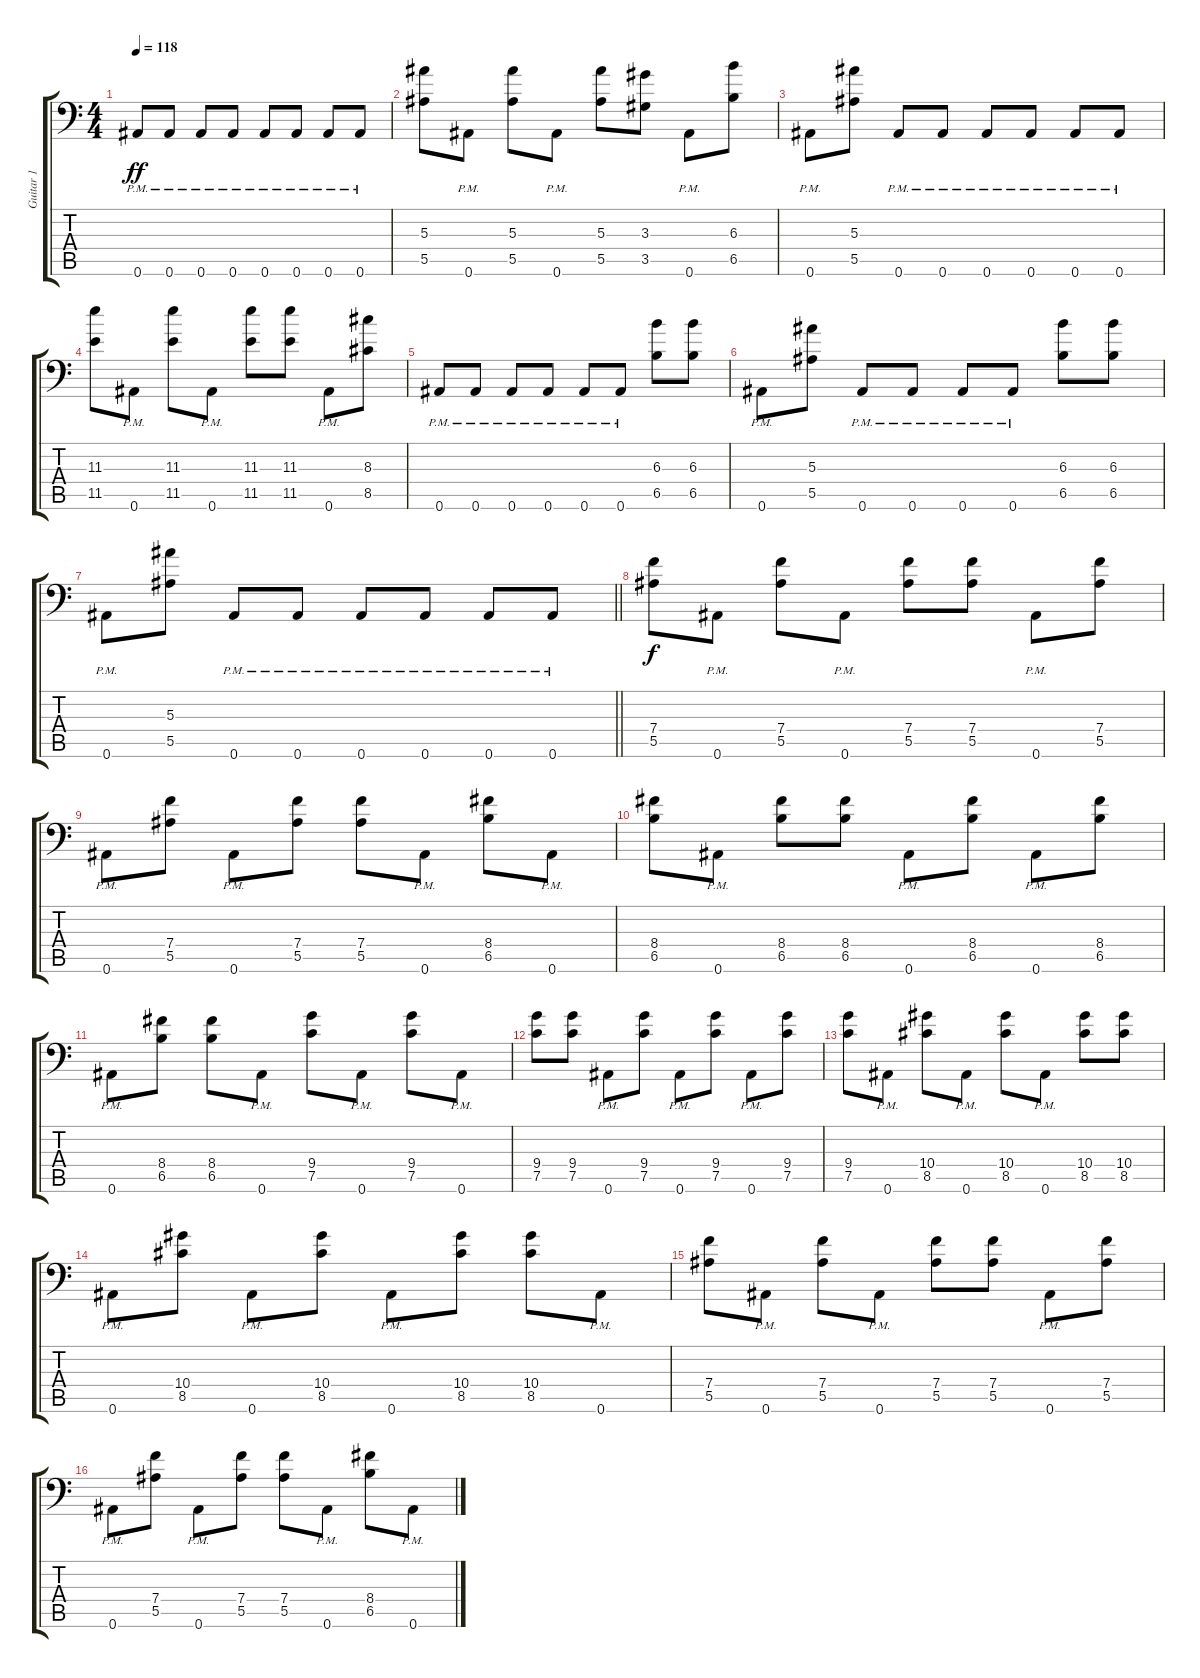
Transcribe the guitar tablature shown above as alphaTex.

\track ("Guitar 1" "Guitar 1") {instrument electricguitarjazz}
\staff {score tabs}
\tuning (D4 Bb3 F3 Bb2 F2 Bb1) {hide}
\ts (4 4)
\tempo 118
\clef f4
\ks c
0.6{pm}.8{dy ff} 0.6{pm}.8 0.6{pm}.8 0.6{pm}.8 0.6{pm}.8 0.6{pm}.8 0.6{pm}.8 0.6{pm}.8 |
(5.3 5.5).8 0.6{pm}.8 (5.3 5.5).8 0.6{pm}.8 (5.3 5.5).8 (3.3 3.5).8 0.6{pm}.8 (6.3 6.5).8 |
0.6{pm}.8 (5.3 5.5).8 0.6{pm}.8 0.6{pm}.8 0.6{pm}.8 0.6{pm}.8 0.6{pm}.8 0.6{pm}.8 |
(11.3 11.5).8 0.6{pm}.8 (11.3 11.5).8 0.6{pm}.8 (11.3 11.5).8 (11.3 11.5).8 0.6{pm}.8 (8.3 8.5).8 |
0.6{pm}.8 0.6{pm}.8 0.6{pm}.8 0.6{pm}.8 0.6{pm}.8 0.6{pm}.8 (6.3 6.5).8 (6.3 6.5).8 |
0.6{pm}.8 (5.3 5.5).8 0.6{pm}.8 0.6{pm}.8 0.6{pm}.8 0.6{pm}.8 (6.3 6.5).8 (6.3 6.5).8 |
\barLineRight lightlight
0.6{pm}.8 (5.3 5.5).8 0.6{pm}.8 0.6{pm}.8 0.6{pm}.8 0.6{pm}.8 0.6{pm}.8 0.6{pm}.8 |
(7.4 5.5).8{dy f} 0.6{pm}.8 (7.4 5.5).8 0.6{pm}.8 (7.4 5.5).8 (7.4 5.5).8 0.6{pm}.8 (7.4 5.5).8 |
0.6{pm}.8 (7.4 5.5).8 0.6{pm}.8 (7.4 5.5).8 (7.4 5.5).8 0.6{pm}.8 (8.4 6.5).8 0.6{pm}.8 |
(8.4 6.5).8 0.6{pm}.8 (8.4 6.5).8 (8.4 6.5).8 0.6{pm}.8 (8.4 6.5).8 0.6{pm}.8 (8.4 6.5).8 |
0.6{pm}.8 (8.4 6.5).8 (8.4 6.5).8 0.6{pm}.8 (9.4 7.5).8 0.6{pm}.8 (9.4 7.5).8 0.6{pm}.8 |
(9.4 7.5).8 (9.4 7.5).8 0.6{pm}.8 (9.4 7.5).8 0.6{pm}.8 (9.4 7.5).8 0.6{pm}.8 (9.4 7.5).8 |
(9.4 7.5).8 0.6{pm}.8 (10.4 8.5).8 0.6{pm}.8 (10.4 8.5).8 0.6{pm}.8 (10.4 8.5).8 (10.4 8.5).8 |
0.6{pm}.8 (10.4 8.5).8 0.6{pm}.8 (10.4 8.5).8 0.6{pm}.8 (10.4 8.5).8 (10.4 8.5).8 0.6{pm}.8 |
(7.4 5.5).8 0.6{pm}.8 (7.4 5.5).8 0.6{pm}.8 (7.4 5.5).8 (7.4 5.5).8 0.6{pm}.8 (7.4 5.5).8 |
0.6{pm}.8 (7.4 5.5).8 0.6{pm}.8 (7.4 5.5).8 (7.4 5.5).8 0.6{pm}.8 (8.4 6.5).8 0.6{pm}.8
